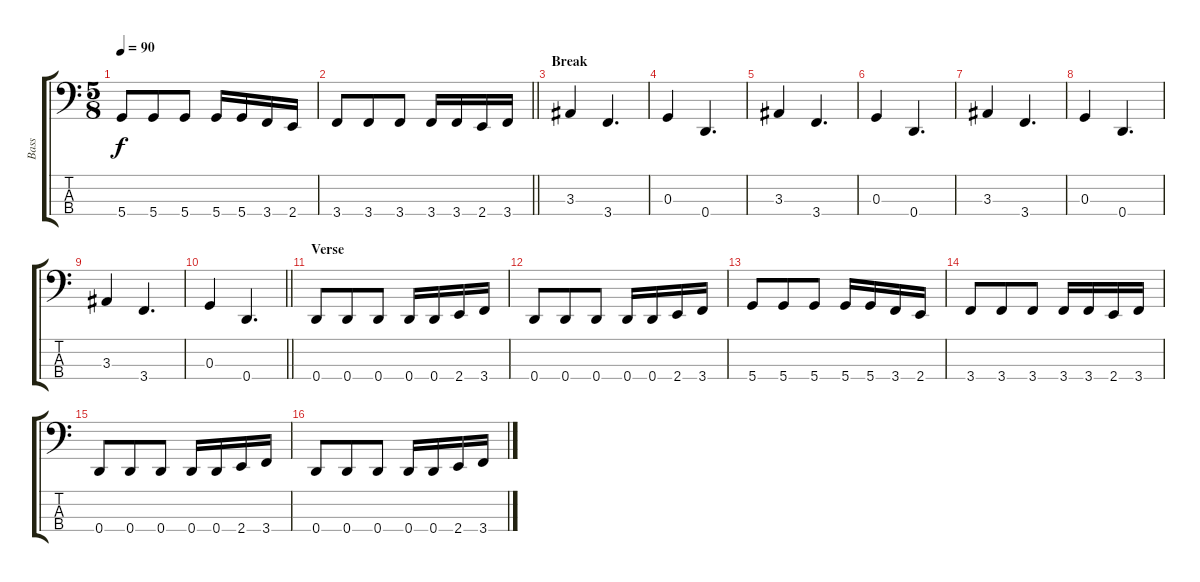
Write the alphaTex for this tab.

\track ("Bass" "Bass") {instrument synthbass2}
\staff {score tabs}
\tuning (F2 C2 G1 D1) {hide}
\ts (5 8)
\tempo 90
\clef f4
\ks c
5.4.8{dy f} 5.4.8 5.4.8 5.4.16 5.4.16 3.4.16 2.4.16 |
\barLineRight lightlight
3.4.8 3.4.8 3.4.8 3.4.16 3.4.16 2.4.16 3.4.16 |
\section ("" "Break")
3.3.4 3.4.4{d} |
0.3.4 0.4.4{d} |
3.3.4 3.4.4{d} |
0.3.4 0.4.4{d} |
3.3.4 3.4.4{d} |
0.3.4 0.4.4{d} |
3.3.4 3.4.4{d} |
\barLineRight lightlight
0.3.4 0.4.4{d} |
\section ("" "Verse")
0.4.8 0.4.8 0.4.8 0.4.16 0.4.16 2.4.16 3.4.16 |
0.4.8 0.4.8 0.4.8 0.4.16 0.4.16 2.4.16 3.4.16 |
5.4.8 5.4.8 5.4.8 5.4.16 5.4.16 3.4.16 2.4.16 |
3.4.8 3.4.8 3.4.8 3.4.16 3.4.16 2.4.16 3.4.16 |
0.4.8 0.4.8 0.4.8 0.4.16 0.4.16 2.4.16 3.4.16 |
0.4.8 0.4.8 0.4.8 0.4.16 0.4.16 2.4.16 3.4.16
